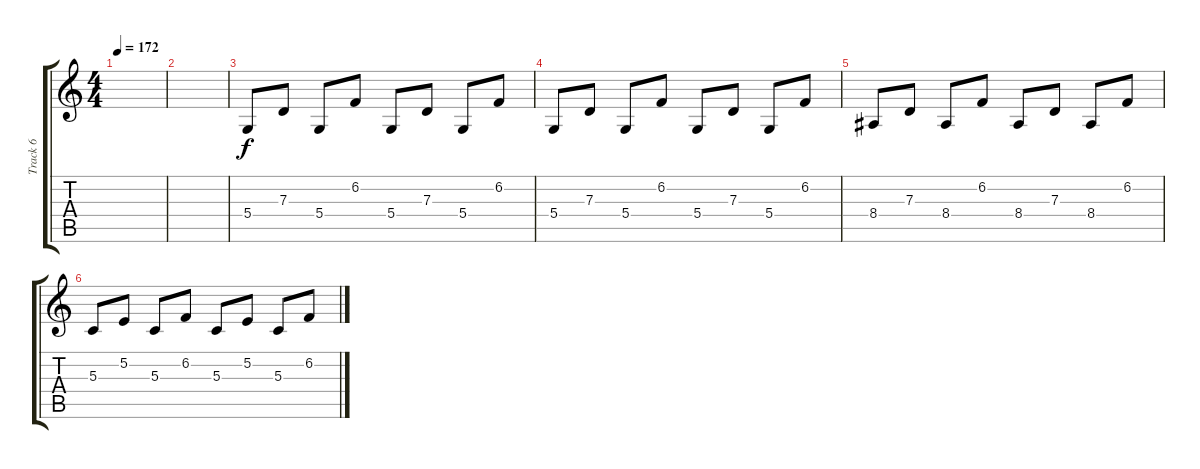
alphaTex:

\track ("Track 6" "Track 6") {instrument lead2sawtooth}
\staff {score tabs}
\tuning (E4 B3 G3 D3 A2 E2) {hide}
\ts (4 4)
\tempo 172
\clef g2
\ks c
|
|
5.4.8 7.3.8 5.4.8 6.2.8 5.4.8 7.3.8 5.4.8 6.2.8 |
5.4.8 7.3.8 5.4.8 6.2.8 5.4.8 7.3.8 5.4.8 6.2.8 |
8.4.8 7.3.8 8.4.8 6.2.8 8.4.8 7.3.8 8.4.8 6.2.8 |
5.3.8 5.2.8 5.3.8 6.2.8 5.3.8 5.2.8 5.3.8 6.2.8
